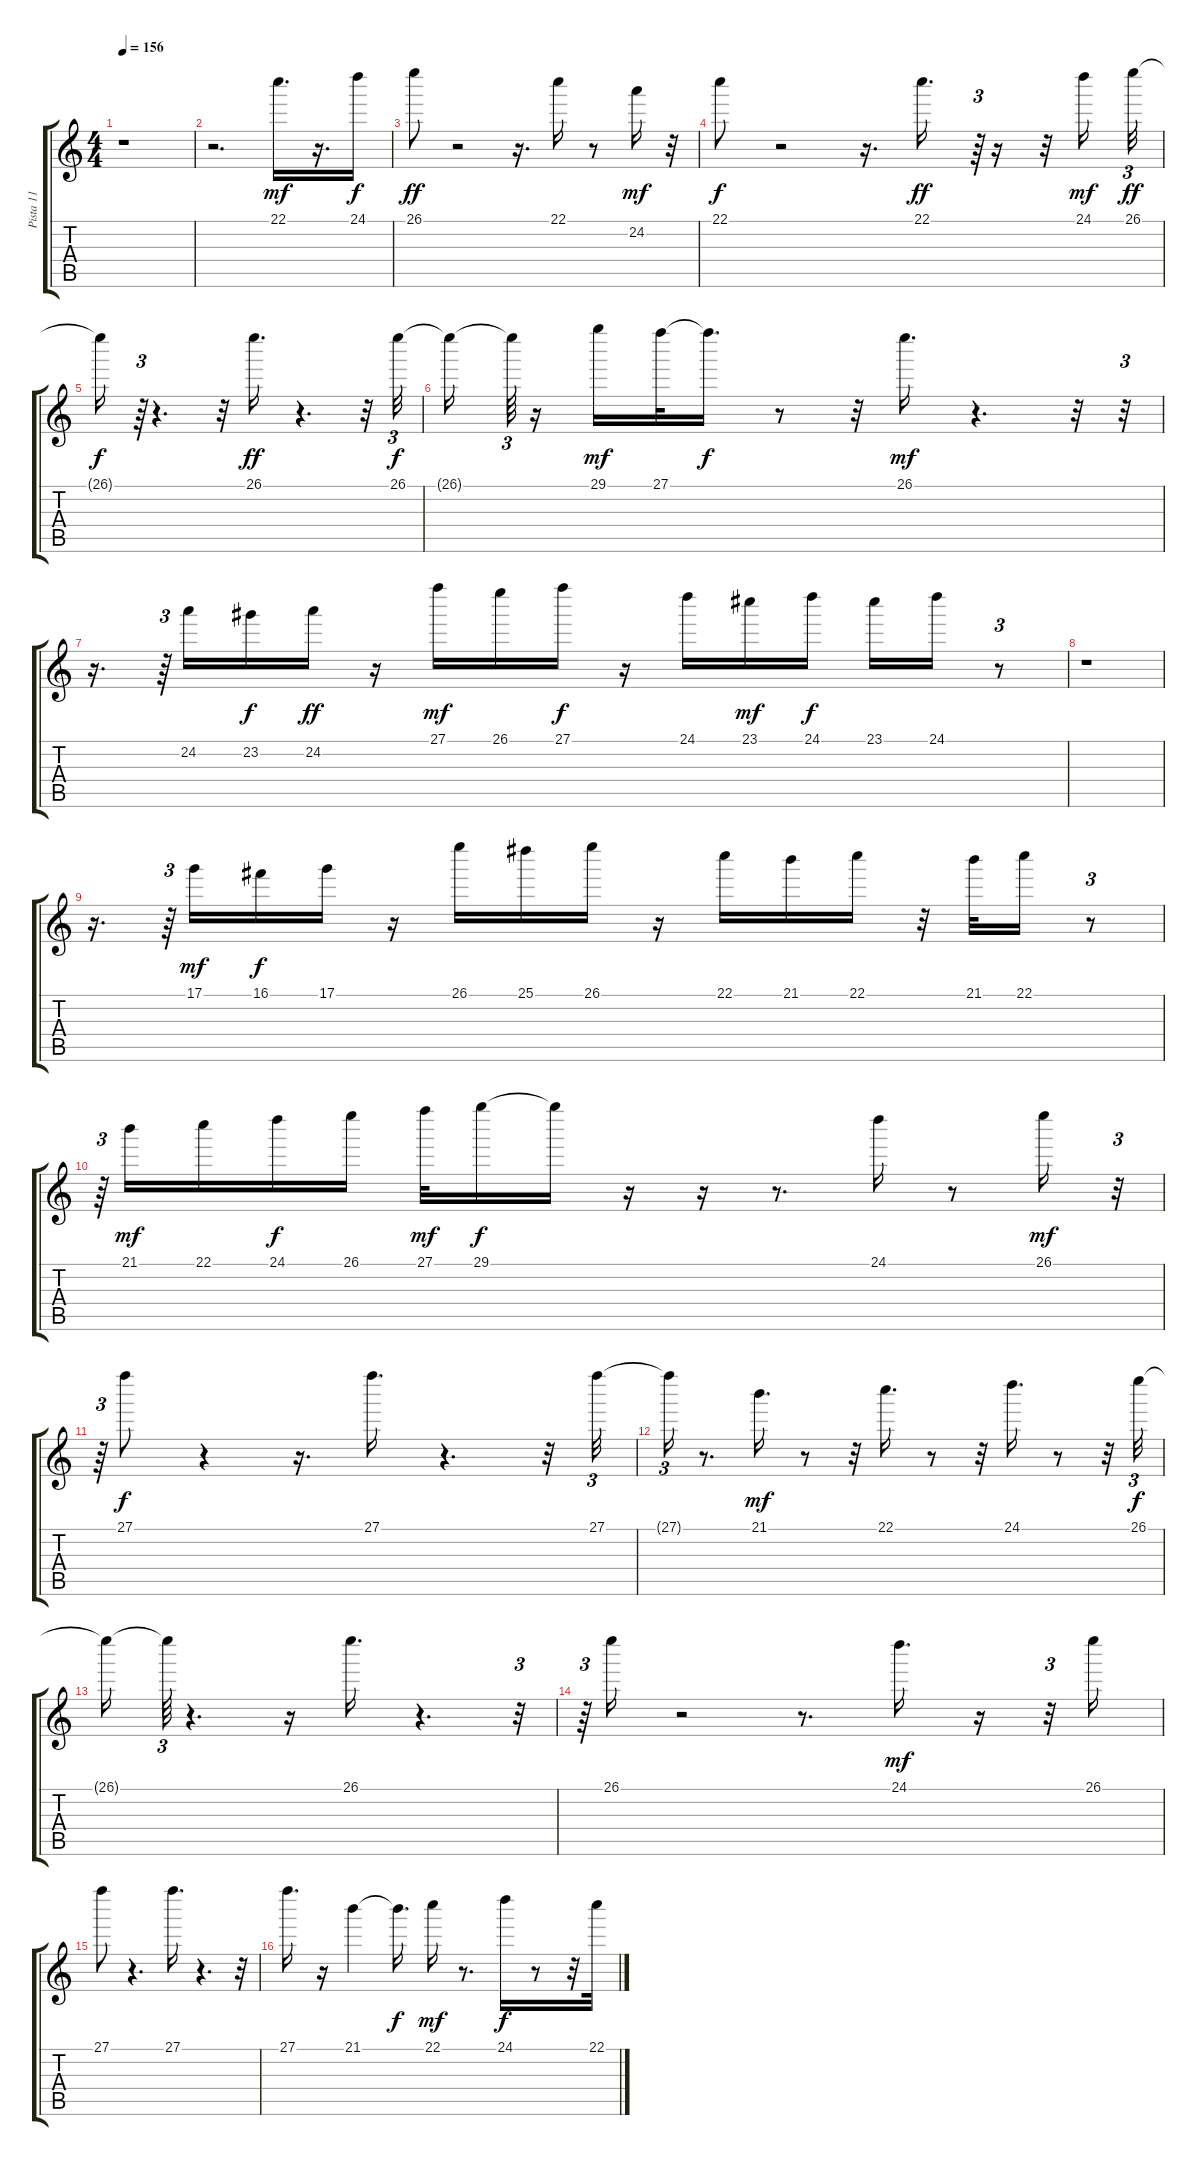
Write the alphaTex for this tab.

\track ("Pista 11" "Pista 11") {instrument electricguitarjazz}
\staff {score tabs}
\tuning (D4 A3 F3 C3 G2 D2) {hide}
\ts (4 4)
\tempo 156
\clef g2
\ks c
r.1{dy f} |
r.2{d} 22.1.16{d dy mf balance 8} r.16{d} 24.1.16{dy f} |
26.1.8{dy ff} r.2 r.16{d} 22.1.16 r.8 24.2.16{dy mf} r.32 |
22.1.8{dy f} r.2 r.16{d} 22.1.16{d dy ff} r.64{tu (3 2)} r.16 r.32 24.1.16{dy mf} 26.1.32{tu (3 2) dy ff} |
26.1{t}.16{dy f} r.64{tu (3 2)} r.4{d} r.32 26.1.16{d dy ff} r.4{d} r.32 26.1.32{tu (3 2) dy f} |
26.1{t}.16 26.1{t}.64{tu (3 2)} r.16 29.1.16{dy mf} 27.1.32 27.1{t}.16{d dy f} r.8 r.32 26.1.16{d dy mf} r.4{d} r.32 r.32{tu (3 2)} |
r.16{d} r.64{tu (3 2)} 24.2.16{balance 6} 23.2.16{dy f} 24.2.16{dy ff} r.16 27.1.16{dy mf} 26.1.16 27.1.16{dy f} r.16 24.1.16 23.1.16{dy mf} 24.1.16{dy f} 23.1.16 24.1.16 r.8{tu (3 2)} |
r.1 |
r.16{d} r.64{tu (3 2)} 17.1.16{dy mf} 16.1.16{dy f} 17.1.16 r.16 26.1.16 25.1.16 26.1.16 r.16 22.1.16 21.1.16 22.1.16 r.32 21.1.32 22.1.16 r.8{tu (3 2)} |
r.64{tu (3 2)} 21.1.16{dy mf} 22.1.16 24.1.16{dy f} 26.1.16 27.1.32{dy mf} 29.1.16{dy f} 29.1{t}.16 r.16 r.16 r.8{d} 24.1.16{balance 8} r.8 26.1.16{dy mf} r.32{tu (3 2)} |
r.64{tu (3 2)} 27.1.8{dy f} r.4 r.16{d} 27.1.16{d} r.4{d} r.32 27.1.32{tu (3 2)} |
27.1{t}.16{tu (3 2)} r.8{d} 21.1.16{d dy mf} r.8 r.32 22.1.16{d} r.8 r.32 24.1.16{d} r.8 r.32 26.1.32{tu (3 2) dy f} |
26.1{t}.16 26.1{t}.64{tu (3 2)} r.4{d} r.16 26.1.16{d} r.4{d} r.32{tu (3 2)} |
r.64{tu (3 2)} 26.1.16 r.2 r.8{d} 24.1.16{d dy mf} r.16 r.32{tu (3 2)} 26.1.16 |
27.1.8 r.4{d} 27.1.16{d} r.4{d} r.32 |
27.1.16{d} r.16 21.1.4 21.1{t}.16{d dy f} 22.1.16{dy mf} r.8{d} 24.1.16{dy f} r.8 r.32 22.1.32
